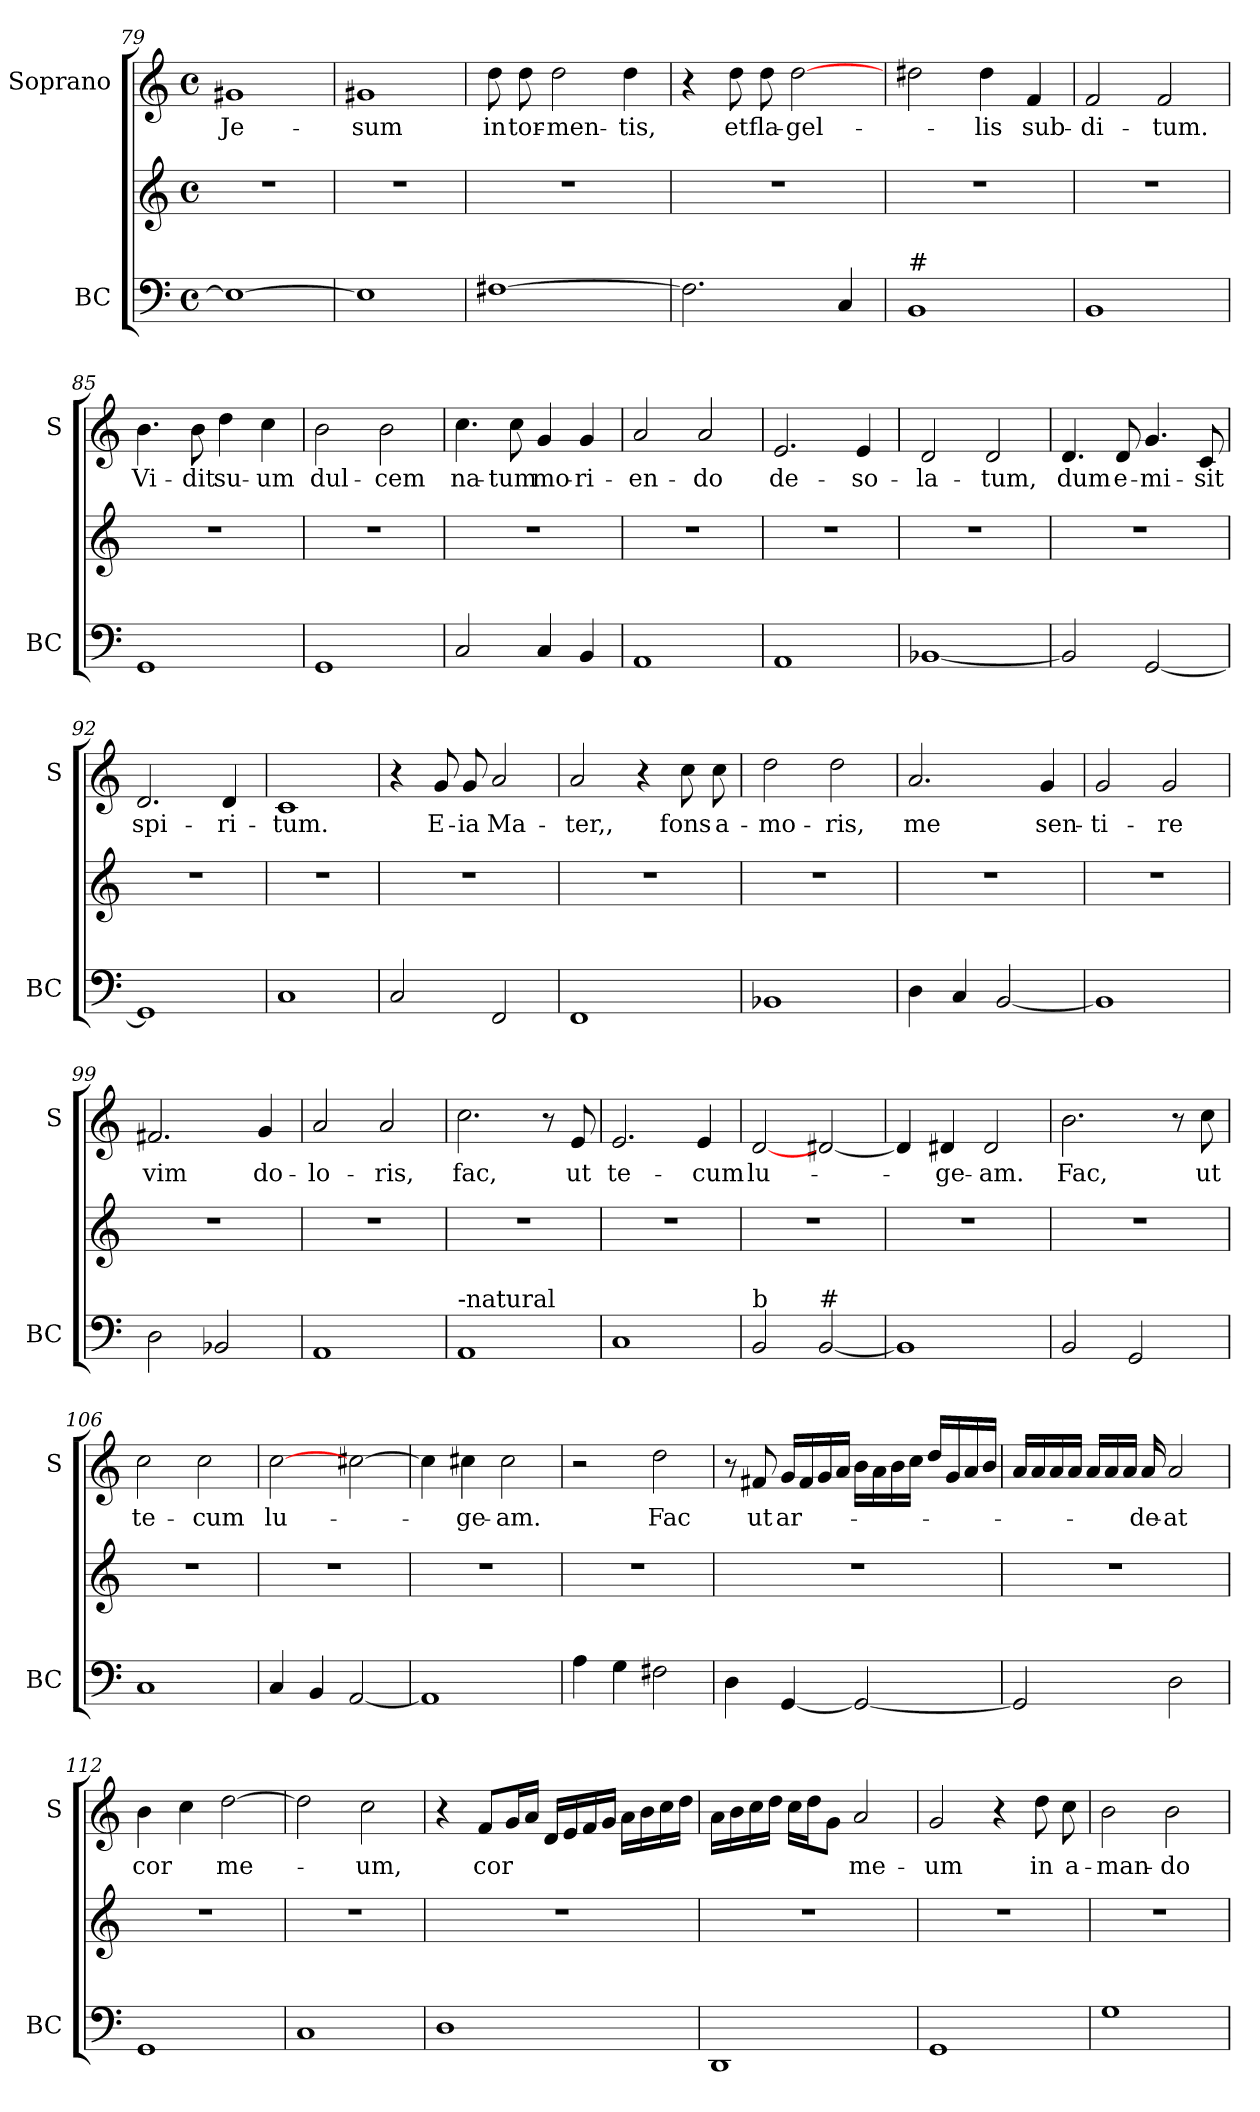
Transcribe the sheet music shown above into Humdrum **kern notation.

**kern	**kern	**kern	**text
*part2	*part2	*part1	*part1
*staff3	*staff2	*staff1	*staff1
*I"BC	*	*I"Soprano	*
*I'BC	*	*I'S	*
*clefF4	*clefG2	*clefG2	*
*k[]	*k[]	*k[]	*
*C:	*C:	*C:	*
*M4/4	*M4/4	*M4/4	*
*met(c)	*met(c)	*met(c)	*
=79	=79	=79	=79
!	!	!	!LO:LY:b
1E_	1r	1g#X	Je-
=80	=80	=80	=80
!	!	!	!LO:LY:b
1E]	1r	1g#X	-sum
=81	=81	=81	=81
!	!	!	!LO:LY:b
[1F#X	1r	8dd\	in
!	!	!	!LO:LY:b
.	.	8dd\	tor-
!	!	!	!LO:LY:b
.	.	2dd\	-men-
!	!	!	!LO:LY:b
.	.	4dd\	-tis,
!!LO:LB:g=z
=82	=82	=82	=82
2.F#\]	1r	4r	.
!	!	!	!LO:LY:b
.	.	8dd\	et
!	!	!	!LO:LY:b
.	.	8dd\	fla-
!	!	!	!LO:LY:b
.	.	[2dd\	-gel-
4C/	.	.	.
=83	=83	=83	=83
!LO:TX:a:t=#	!	!	!
1BB	1r	2dd#X\	.
!	!	!	!LO:LY:b
.	.	4dd#\	-lis
!	!	!	!LO:LY:b
.	.	4f/	sub-
=84	=84	=84	=84
!	!	!	!LO:LY:b
1BB	1r	2f/	-di-
!	!	!	!LO:LY:b
.	.	2f/	-tum.
=85	=85	=85	=85
!	!	!	!LO:LY:b
1GG	1r	4.b\	Vi-
!	!	!	!LO:LY:b
.	.	8b\	-dit
!	!	!	!LO:LY:b
.	.	4dd\	su-
!	!	!	!LO:LY:b
.	.	4cc\	-um
=86	=86	=86	=86
!	!	!	!LO:LY:b
1GG	1r	2b\	dul-
!	!	!	!LO:LY:b
.	.	2b\	-cem
=87	=87	=87	=87
!	!	!	!LO:LY:b
2C/	1r	4.cc\	na-
!	!	!	!LO:LY:b
.	.	8cc\	-tum
!	!	!	!LO:LY:b
4C/	.	4g/	mo-
!	!	!	!LO:LY:b
4BB/	.	4g/	-ri-
!!LO:LB:g=z
=88	=88	=88	=88
!	!	!	!LO:LY:b
1AA	1r	2a/	-en-
!	!	!	!LO:LY:b
.	.	2a/	-do
=89	=89	=89	=89
!	!	!	!LO:LY:b
1AA	1r	2.e/	de-
!	!	!	!LO:LY:b
.	.	4e/	-so-
=90	=90	=90	=90
!	!	!	!LO:LY:b
[1BB-X	1r	2d/	-la-
!	!	!	!LO:LY:b
.	.	2d/	-tum,
=91	=91	=91	=91
!	!	!	!LO:LY:b
2BB-/]	1r	4.d/	dum
!	!	!	!LO:LY:b
.	.	8d/	e-
!	!	!	!LO:LY:b
[2GG/	.	4.g/	-mi-
!	!	!	!LO:LY:b
.	.	8c/	-sit
=92	=92	=92	=92
!	!	!	!LO:LY:b
1GG]	1r	2.d/	spi-
!	!	!	!LO:LY:b
.	.	4d/	-ri-
=93	=93	=93	=93
!	!	!	!LO:LY:b
1C	1r	1c	-tum.
!!LO:LB:g=z
=94	=94	=94	=94
2C/	1r	4r	.
!	!	!	!LO:LY:b
.	.	8g/	E-
!	!	!	!LO:LY:b
.	.	8g/	-ia
!	!	!	!LO:LY:b
2FF/	.	2a/	Ma-
=95	=95	=95	=95
!	!	!	!LO:LY:b
1FF	1r	2a/	-ter,,
.	.	4r	.
!	!	!	!LO:LY:b
.	.	8cc\	fons
!	!	!	!LO:LY:b
.	.	8cc\	a-
=96	=96	=96	=96
!	!	!	!LO:LY:b
1BB-X	1r	2dd\	-mo-
!	!	!	!LO:LY:b
.	.	2dd\	-ris,
=97	=97	=97	=97
!	!	!	!LO:LY:b
4D\	1r	2.a/	me
4C/	.	.	.
[2BB/	.	.	.
!	!	!	!LO:LY:b
.	.	4g/	sen-
=98	=98	=98	=98
!	!	!	!LO:LY:b
1BB]	1r	2g/	-ti-
!	!	!	!LO:LY:b
.	.	2g/	-re
=99	=99	=99	=99
!	!	!	!LO:LY:b
2D\	1r	2.f#X/	vim
2BB-X/	.	.	.
!	!	!	!LO:LY:b
.	.	4g/	do-
!!LO:LB:g=z
=100	=100	=100	=100
!	!	!	!LO:LY:b
1AA	1r	2a/	-lo-
!	!	!	!LO:LY:b
.	.	2a/	-ris,
=101	=101	=101	=101
!LO:TX:a:t=-natural	!	!	!
!	!	!	!LO:LY:b
1AA	1r	2.cc\	fac,
.	.	8r	.
!	!	!	!LO:LY:b
.	.	8e/	ut
=102	=102	=102	=102
!	!	!	!LO:LY:b
1C	1r	2.e/	te-
!	!	!	!LO:LY:b
.	.	4e/	-cum
=103	=103	=103	=103
!LO:TX:a:t=b	!	!	!
!	!	!	!LO:LY:b
2BB/	1r	[2d/	lu-
!LO:TX:a:t=#	!	!	!
[2BB/	.	[2d#X/	.
=104	=104	=104	=104
1BB]	1r	4d#/]	.
!	!	!	!LO:LY:b
.	.	4d#X/	-ge-
!	!	!	!LO:LY:b
.	.	2d#/	-am.
=105	=105	=105	=105
!	!	!	!LO:LY:b
2BB/	1r	2.b\	Fac,
2GG/	.	.	.
.	.	8r	.
!	!	!	!LO:LY:b
.	.	8cc\	ut
!!LO:PB:g=z
=106	=106	=106	=106
!	!	!	!LO:LY:b
1C	1r	2cc\	te-
!	!	!	!LO:LY:b
.	.	2cc\	-cum
=107	=107	=107	=107
!	!	!	!LO:LY:b
4C/	1r	[2cc\	lu-
4BB/	.	.	.
[2AA/	.	[2cc#X\	.
=108	=108	=108	=108
1AA]	1r	4cc#\]	.
!	!	!	!LO:LY:b
.	.	4cc#X\	-ge-
!	!	!	!LO:LY:b
.	.	2cc#\	-am.
=109	=109	=109	=109
4A\	1r	2r	.
4G\	.	.	.
!	!	!	!LO:LY:b
2F#X\	.	2dd\	Fac
=110	=110	=110	=110
4D\	1r	8r	.
!	!	!	!LO:LY:b
.	.	8f#X/	ut
!	!	!	!LO:LY:b
[4GG/	.	16g/LL	ar-
.	.	16f#/	.
.	.	16g/	.
.	.	16a/JJ	.
2GG/_	.	16b\LL	.
.	.	16a\	.
.	.	16b\	.
.	.	16cc\JJ	.
.	.	16dd/LL	.
.	.	16g/	.
.	.	16a/	.
.	.	16b/JJ	.
!!LO:LB:g=z
=111	=111	=111	=111
2GG/]	1r	16a/LL	.
.	.	16a/	.
.	.	16a/	.
.	.	16a/JJ	.
.	.	16a/LL	.
.	.	16a/	.
.	.	16a/JJ	.
!	!	!	!LO:LY:b
.	.	16a/	-de-
!	!	!	!LO:LY:b
2D\	.	2a/	-at
=112	=112	=112	=112
!	!	!	!LO:LY:b
1GG	1r	4b\	cor
.	.	4cc\	.
!	!	!	!LO:LY:b
.	.	[2dd\	me-
=113	=113	=113	=113
1C	1r	2dd\]	.
!	!	!	!LO:LY:b
.	.	2cc\	-um,
=114	=114	=114	=114
1D	1r	4r	.
!	!	!	!LO:LY:b
.	.	8f/L	cor
.	.	16g/L	.
.	.	16a/JJ	.
.	.	16d/LL	.
.	.	16e/	.
.	.	16f/	.
.	.	16g/JJ	.
.	.	16a\LL	.
.	.	16b\	.
.	.	16cc\	.
.	.	16dd\JJ	.
=115	=115	=115	=115
1DD	1r	16a\LL	.
.	.	16b\	.
.	.	16cc\	.
.	.	16dd\JJ	.
.	.	16cc\LL	.
.	.	16dd\J	.
.	.	8g\J	.
!	!	!	!LO:LY:b
.	.	2a/	me-
!!LO:LB:g=z
=116	=116	=116	=116
!	!	!	!LO:LY:b
1GG	1r	2g/	-um
.	.	4r	.
!	!	!	!LO:LY:b
.	.	8dd\	in
!	!	!	!LO:LY:b
.	.	8cc\	a-
=117	=117	=117	=117
!	!	!	!LO:LY:b
1G	1r	2b\	-man-
!	!	!	!LO:LY:b
.	.	2b\	-do
=	=	=	=
*-	*-	*-	*-
